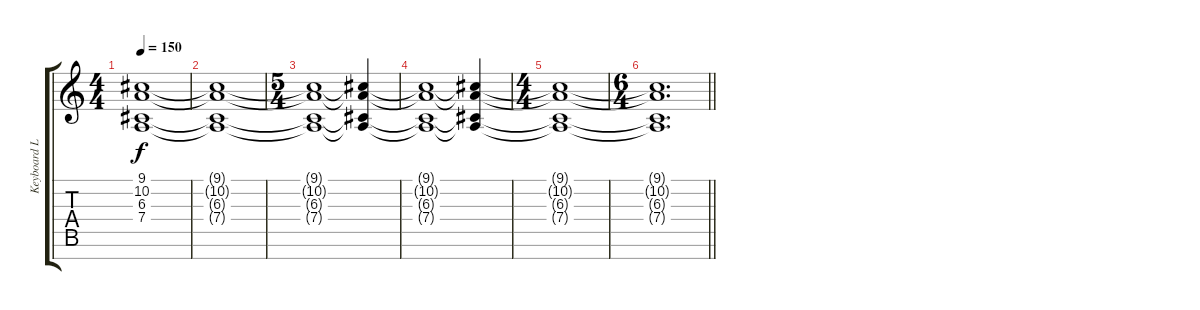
\track ("Keyboard Lead" "Keyboard L") {instrument lead1square}
\staff {score tabs}
\tuning (E4 B3 G3 D3 A2 E2 B1) {hide}
\ts (4 4)
\tempo 150
\clef g2
\ks c
(9.1{t} 10.2{t} 6.3{t} 7.4{t}).1{dy f} |
(9.1{t} 10.2{t} 6.3{t} 7.4{t}).1 |
\ts (5 4)
(9.1{t} 10.2{t} 6.3{t} 7.4{t}).1 (9.1{t} 10.2{t} 6.3{t} 7.4{t}).4 |
(9.1{t} 10.2{t} 6.3{t} 7.4{t}).1 (9.1{t} 10.2{t} 6.3{t} 7.4{t}).4 |
\ts (4 4)
(9.1{t} 10.2{t} 6.3{t} 7.4{t}).1 |
\ts (6 4)
\barLineRight lightlight
(9.1{t} 10.2{t} 6.3{t} 7.4{t}).1{d}
